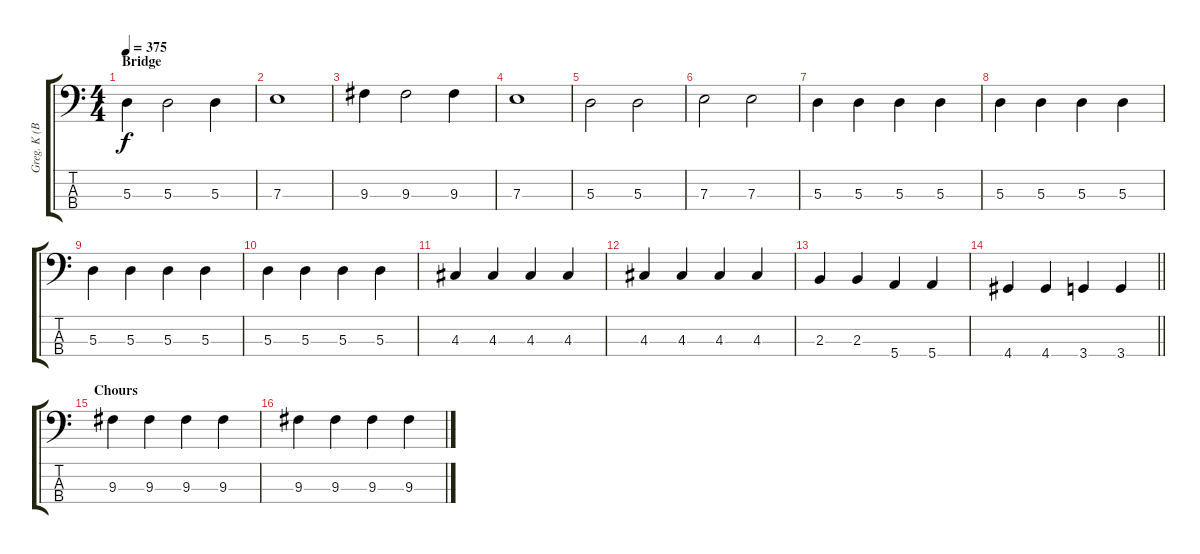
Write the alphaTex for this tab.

\track ("Greg. K (Bass)" "Greg. K (B") {instrument electricbasspick}
\staff {score tabs}
\tuning (G2 D2 A1 E1) {hide}
\ts (4 4)
\section ("" "Bridge")
\tempo 375
\clef f4
\ks c
5.3.4{dy f} 5.3.2 5.3.4 |
7.3.1 |
9.3.4 9.3.2 9.3.4 |
7.3.1 |
5.3.2 5.3.2 |
7.3.2 7.3.2 |
5.3.4 5.3.4 5.3.4 5.3.4 |
5.3.4 5.3.4 5.3.4 5.3.4 |
5.3.4 5.3.4 5.3.4 5.3.4 |
5.3.4 5.3.4 5.3.4 5.3.4 |
4.3.4 4.3.4 4.3.4 4.3.4 |
4.3.4 4.3.4 4.3.4 4.3.4 |
2.3.4 2.3.4 5.4.4 5.4.4 |
\barLineRight lightlight
4.4.4 4.4.4 3.4.4 3.4.4 |
\section ("" "Chours")
9.3.4 9.3.4 9.3.4 9.3.4 |
9.3.4 9.3.4 9.3.4 9.3.4
